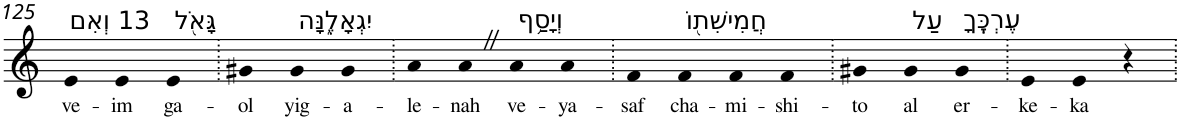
**kern	**text
*part1	*part1
*staff1	*staff1
*I"Piano	*
*I'Pno	*
!!LO:PB:g=z
*clefG2	*
*k[]	*
=125	=125
!LO:TX:a:t=13 וְאִם	!
!	!LO:LY:b
4e	ve-
!	!LO:LY:b
4e	-im
!LO:TX:a:t=גָּאֹ֖ל	!
!	!LO:LY:b
4e	ga-
=126.	=126.
!	!LO:LY:b
4g#X	-ol
!LO:TX:a:t=יִגְאָלֶ֑נָּה	!
!	!LO:LY:b
4g#	yig-
!	!LO:LY:b
4g#	-a-
=127.	=127.
!	!LO:LY:b
4a	-le-
!	!LO:LY:b
4aZ	-nah
!LO:TX:a:t=וְיָסַ֥ף	!
!	!LO:LY:b
4a	ve-
!	!LO:LY:b
4a	-ya-
=128.	=128.
!	!LO:LY:b
4f	-saf
!LO:TX:a:t=חֲמִישִׁת֖וֹ	!
!	!LO:LY:b
4f	cha-
!	!LO:LY:b
4f	-mi-
!	!LO:LY:b
4f	-shi-
=129.	=129.
!	!LO:LY:b
4g#X	-to
!LO:TX:a:t=עַל	!
!	!LO:LY:b
4g#	al
!LO:TX:a:t=עֶרְכֶּֽךָ	!
!	!LO:LY:b
4g#	er-
=130.	=130.
!	!LO:LY:b
4e	-ke-
!	!LO:LY:b
4e	-ka
4r	.
=.	=.
*-	*-
